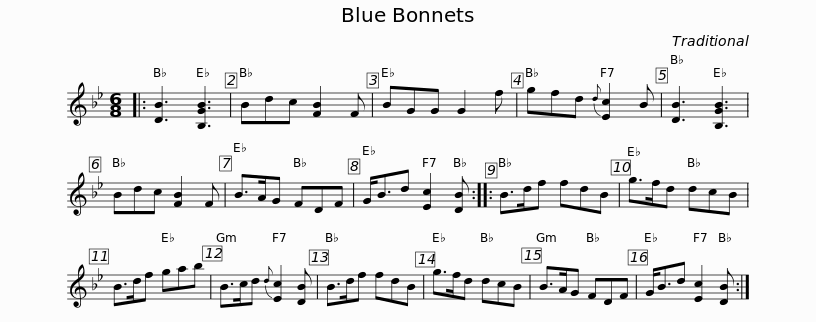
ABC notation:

X:1
L:1/8
M:6/8
I:linebreak $
K:Bb
V:1 treble
V:1
|: [DB]3 [B,GB]3 | Bdc [FB]2 F | BGG G2 f | gfd{d} [Ec]2 B | [DB]3 [B,GB]3 | %5
 Bdc [FB]2 F | B>AG FDF |$ G<Bd [Ec]2 [DB] :: B>df fdB | g>fd dcB | %10
 B>df gab | B>cd{d} [Ec]2 [DB] | B>df fdB |$ g>fd dcB | B>AG FDF | %15
 G<Bd [Ec]2 [DB] :| %16
